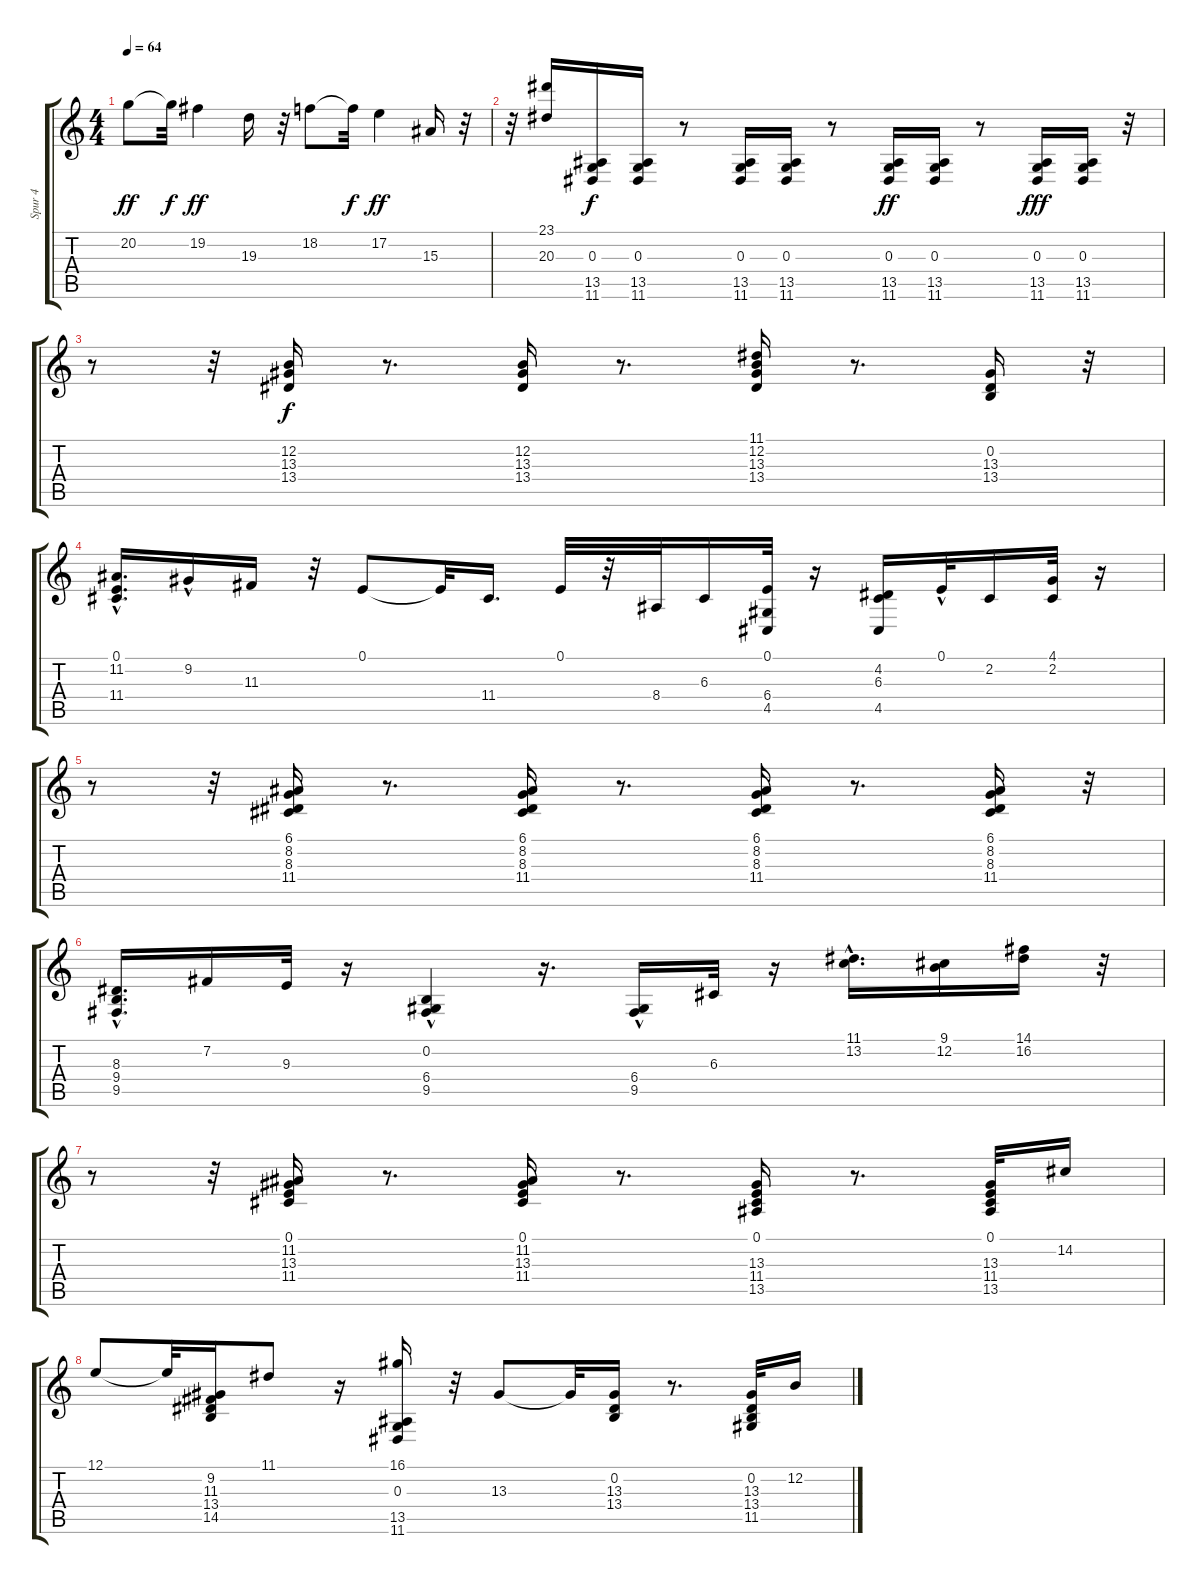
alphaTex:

\track ("Spur 4" "Spur 4") {instrument acousticgrandpiano}
\staff {score tabs}
\tuning (E4 B3 G3 D3 A2 E2) {hide}
\ts (4 4)
\tempo 64
\clef g2
\ks c
20.2.8{dy ff balance 0} 20.2{t}.32{dy f} 19.2.4{dy ff} 19.3.16 r.32 18.2.8 18.2{t}.32{dy f} 17.2.4{dy ff} 15.3.16 r.32 |
r.32 (23.1 20.3).16 (0.3 13.5 11.6).16{dy f} (0.3 13.5 11.6).16 r.8 (0.3 13.5 11.6).16 (0.3 13.5 11.6).16 r.8 (0.3 13.5 11.6).16{dy ff} (0.3 13.5 11.6).16 r.8 (0.3 13.5 11.6).16{dy fff} (0.3 13.5 11.6).16 r.32 |
r.8 r.32 (12.2 13.3 13.4).16{dy f} r.8{d} (12.2 13.3 13.4).16 r.8{d} (11.1 12.2 13.3 13.4).16 r.8{d} (0.2 13.3 13.4).16 r.32 |
(0.1 11.2{hac} 11.4).16{d} 9.2{hac}.16 11.3.16 r.32 0.1.8 0.1{t}.32 11.4.16{d} 0.1.32 r.32 8.4.32 6.3.16 (0.1 6.4 4.5).32 r.16 (4.2 6.3 4.5).16 0.1{hac}.32 2.2.16 (4.1 2.2).32 r.16 |
r.8 r.32 (6.1 8.2 8.3 11.4).16 r.8{d} (6.1 8.2 8.3 11.4).16 r.8{d} (6.1 8.2 8.3 11.4).16 r.8{d} (6.1 8.2 8.3 11.4).16 r.32 |
(8.3{hac} 9.4{hac} 9.5).16{d} 7.2.16 9.3.32 r.16 (0.2{hac} 6.4 9.5{hac}).4 r.16{d} (6.4{hac} 9.5{hac}).16 6.3.32 r.16 (11.1{hac} 13.2{hac}).16{d} (9.1 12.2).16 (14.1 16.2).16 r.32 |
r.8 r.32 (0.1 11.2 13.3 11.4).16 r.8{d} (0.1 11.2 13.3 11.4).16 r.8{d} (0.1 13.3 11.4 13.5).16 r.8{d} (0.1 13.3 11.4 13.5).32 14.2.16 |
12.1.8 12.1{t}.32 (9.2 11.3 13.4 14.5).16 11.1.8 r.16 (16.1 0.3 13.5 11.6).16 r.32 13.3.8 13.3{t}.32 (0.2 13.3 13.4).16 r.8{d} (0.2 13.3 13.4 11.5).32 12.2.16
